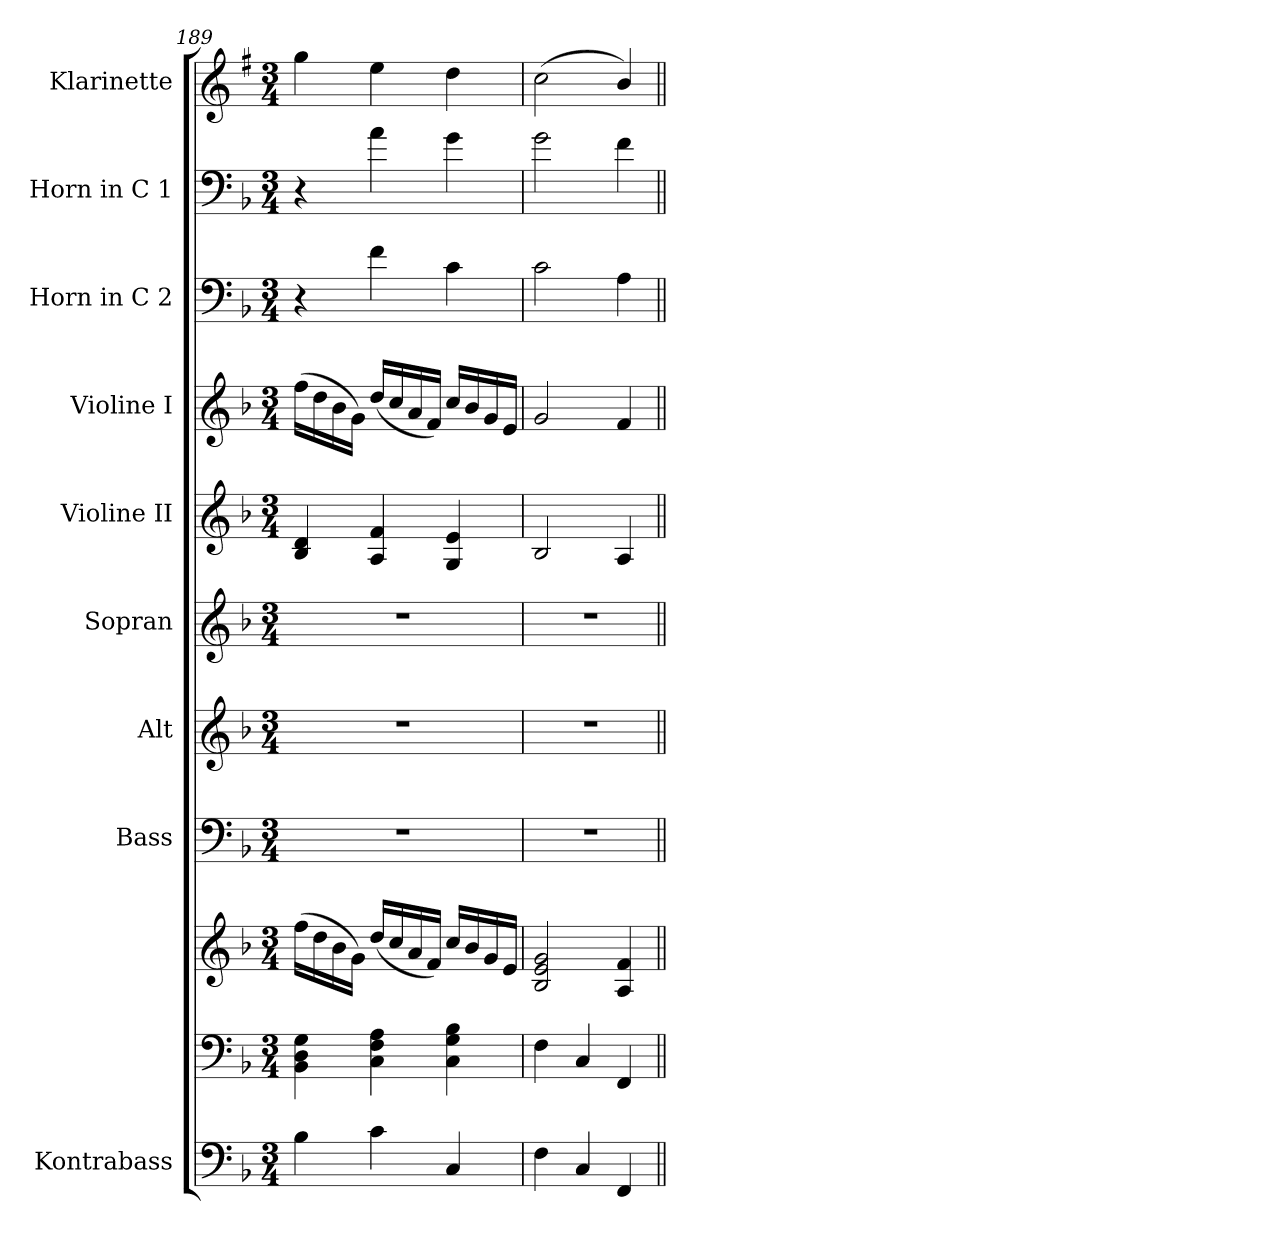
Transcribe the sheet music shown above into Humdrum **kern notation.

**kern	**kern	**kern	**kern	**kern	**kern	**kern	**kern	**kern	**kern	**kern
*part10	*part9	*part9	*part8	*part7	*part6	*part5	*part4	*part3	*part2	*part1
*staff11	*staff10	*staff9	*staff8	*staff7	*staff6	*staff5	*staff4	*staff3	*staff2	*staff1
*I"Kontrabass	*	*	*I"Bass	*I"Alt	*I"Sopran	*I"Violine II	*I"Violine I	*I"Horn in C 2	*I"Horn in C 1	*I"Klarinette
*I'Kb.	*	*	*I'B.	*I'A.	*I'S.	*I'Vl. II	*I'Vl. I	*I'Horn 2	*I'Horn 1	*I'Kl.
*clefF4	*clefF4	*clefG2	*clefF4	*clefG2	*clefG2	*clefG2	*clefG2	*clefF4	*clefF4	*clefG2
*ITrd7c12	*	*	*	*	*	*	*	*	*	*ITrd1c2
*k[b-]	*k[b-]	*k[b-]	*k[b-]	*k[b-]	*k[b-]	*k[b-]	*k[b-]	*k[b-]	*k[b-]	*k[b-]
*F:	*F:	*F:	*F:	*F:	*F:	*F:	*F:	*F:	*F:	*F:
*M3/4	*M3/4	*M3/4	*M3/4	*M3/4	*M3/4	*M3/4	*M3/4	*M3/4	*M3/4	*M3/4
=189	=189	=189	=189	=189	=189	=189	=189	=189	=189	=189
4BB-\	4BB-\ 4D\ 4G\	(>16ff\LL	2.r	2.r	2.r	4B-/ 4d/	(>16ff\LL	4r	4r	4ff\
.	.	16dd\	.	.	.	.	16dd\	.	.	.
.	.	16b-\	.	.	.	.	16b-\	.	.	.
.	.	16g\JJ)	.	.	.	.	16g\JJ)	.	.	.
4C\	4C\ 4F\ 4A\	(<16dd/LL	.	.	.	4A/ 4f/	(<16dd/LL	4f\	4a\	4dd\
.	.	16cc/	.	.	.	.	16cc/	.	.	.
.	.	16a/	.	.	.	.	16a/	.	.	.
.	.	16f/JJ)	.	.	.	.	16f/JJ)	.	.	.
4CC/	4C\ 4G\ 4B-\	16cc/LL	.	.	.	4G/ 4e/	16cc/LL	4c\	4g\	4cc\
.	.	16b-/	.	.	.	.	16b-/	.	.	.
.	.	16g/	.	.	.	.	16g/	.	.	.
.	.	16e/JJ	.	.	.	.	16e/JJ	.	.	.
=190	=190	=190	=190	=190	=190	=190	=190	=190	=190	=190
4FF\	4F\	2B-/ 2e/ 2g/	2.r	2.r	2.r	2B-/	2g/	2c\	2g\	(>2b-\
4CC/	4C/	.	.	.	.	.	.	.	.	.
4FFF/	4FF/	4A/ 4f/	.	.	.	4A/	4f/	4A\	4f\	4a/)
=||	=||	=||	=||	=||	=||	=||	=||	=||	=||	=||
*-	*-	*-	*-	*-	*-	*-	*-	*-	*-	*-
